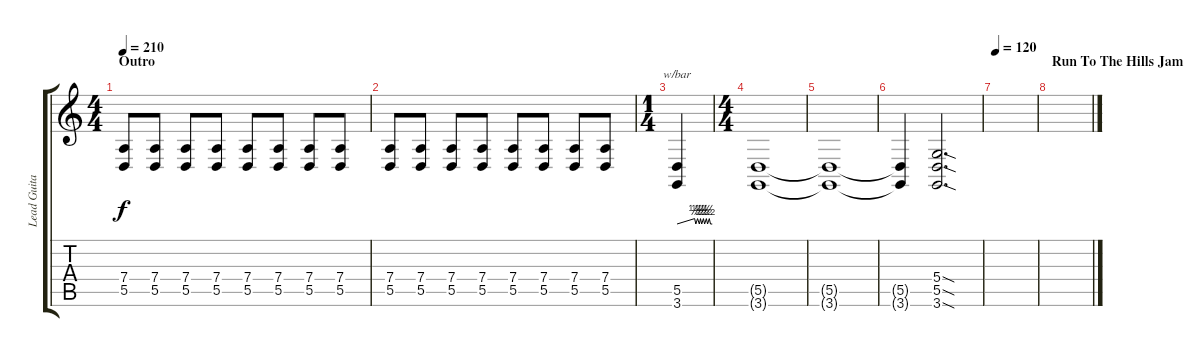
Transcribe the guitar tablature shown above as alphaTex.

\track ("Lead Guitar" "Lead Guita") {instrument lead1square}
\staff {score tabs}
\tuning (E4 B3 G3 D3 A2 E2) {hide}
\ts (4 4)
\section ("" "Outro")
\tempo 210
\clef g2
\ks c
(7.4 5.5).8{dy f} (7.4 5.5).8 (7.4 5.5).8 (7.4 5.5).8 (7.4 5.5).8 (7.4 5.5).8 (7.4 5.5).8 (7.4 5.5).8 |
(7.4 5.5).8 (7.4 5.5).8 (7.4 5.5).8 (7.4 5.5).8 (7.4 5.5).8 (7.4 5.5).8 (7.4 5.5).8 (7.4 5.5).8 |
\ts (1 4)
(5.5 3.6).4{tbe (custom default 0 0 30 2 32 0 35 2 38 0 40 2 42 0 45 2 47 0 50 2 52 0 55 2 57 0 60 0)} |
\ts (4 4)
(5.5{t} 3.6{t}).1 |
(5.5{t} 3.6{t}).1 |
(5.5{t} 3.6{t}).4 (5.4{sod} 5.5{sod} 3.6{sod}).2{d} |
\tempo 120
|
\section ("" "Run To The Hills Jam")
